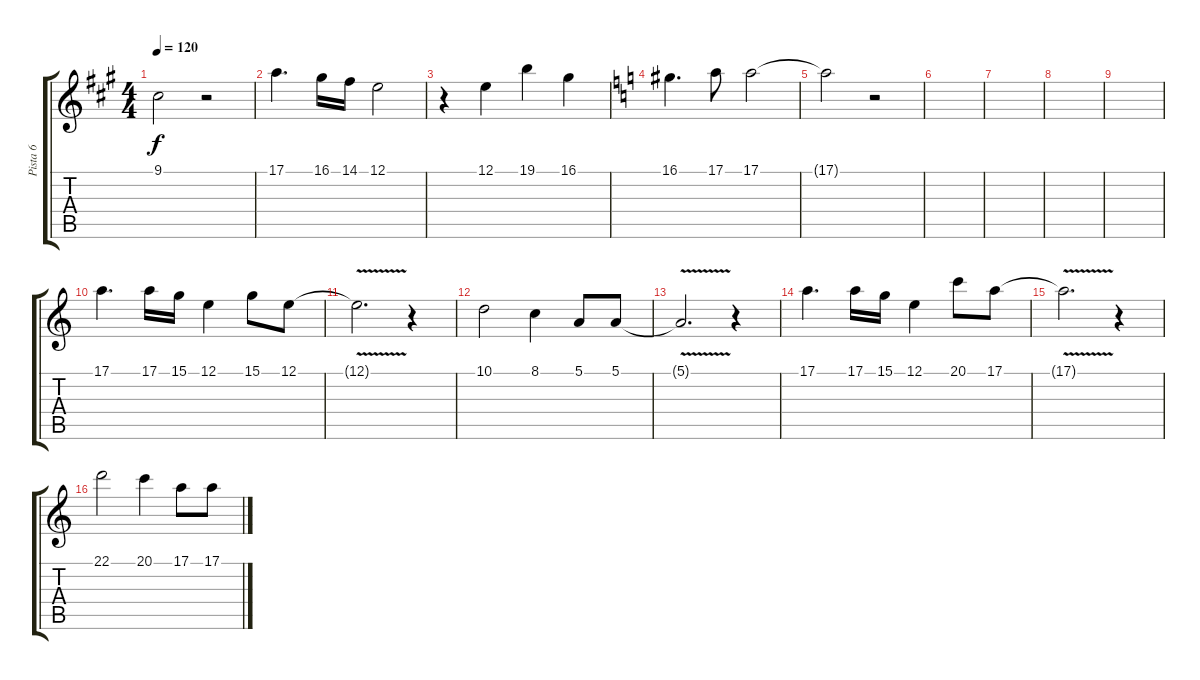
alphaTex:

\track ("Pista 6" "Pista 6") {instrument flute}
\staff {score tabs}
\tuning (E4 B3 G3 D3 A2 E2) {hide}
\ts (4 4)
\tempo 120
\clef g2
\ks a
9.1{t}.2{dy f} r.2 |
17.1.4{d} 16.1.16 14.1.16 12.1.2 |
r.4 12.1.4 19.1.4 16.1.4 |
\ks c
16.1.4{d} 17.1.8 17.1.2 |
17.1{t}.2 r.2 |
|
|
|
|
17.1.4{d} 17.1.16 15.1.16 12.1.4 15.1.8 12.1.8 |
12.1{v t}.2{d} r.4 |
10.1.2 8.1.4 5.1.8 5.1.8 |
5.1{v t}.2{d} r.4 |
17.1.4{d} 17.1.16 15.1.16 12.1.4 20.1.8 17.1.8 |
17.1{v t}.2{d} r.4 |
22.1.2 20.1.4 17.1.8 17.1.8
